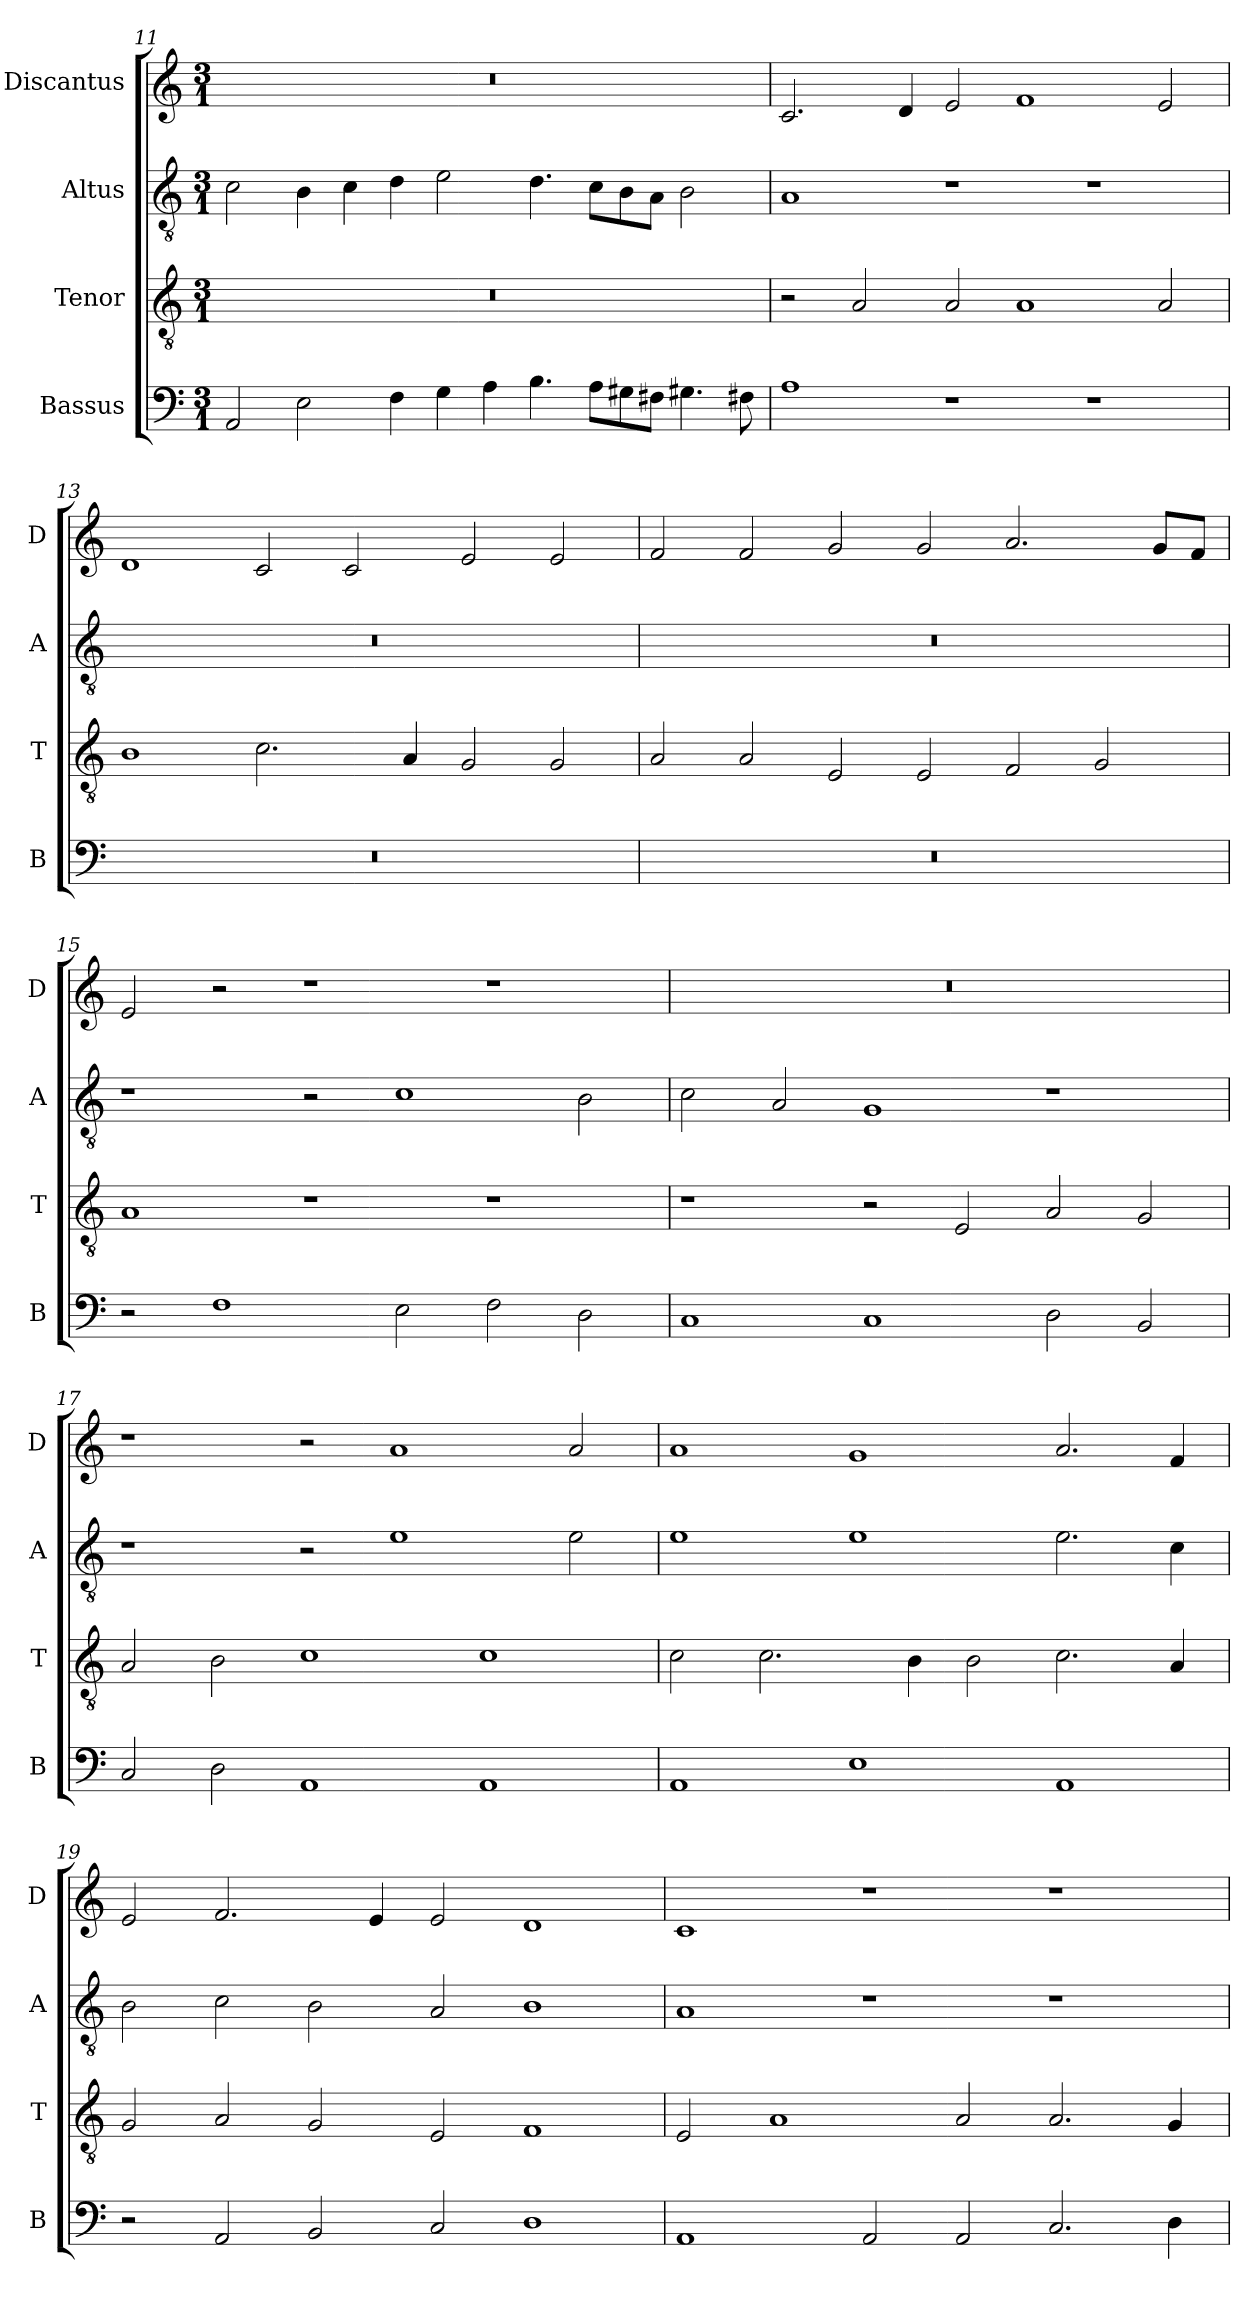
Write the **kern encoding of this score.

**kern	**kern	**kern	**kern
*part4	*part3	*part2	*part1
*staff4	*staff3	*staff2	*staff1
*I"Bassus	*I"Tenor	*I"Altus	*I"Discantus
*I'B	*I'T	*I'A	*I'D
*clefF4	*clefGv2	*clefGv2	*clefG2
*k[]	*k[]	*k[]	*k[]
*M3/1	*M3/1	*M3/1	*M3/1
=11	=11	=11	=11
2AA/	0.r	2c\	0.r
2E\	.	4B\	.
.	.	4c\	.
4F\	.	4d\	.
4G\	.	2e\	.
4A\	.	.	.
4.B\	.	4.d\	.
8A\L	.	8c\L	.
8G#X\	.	8B\	.
8F#X\J	.	8A\J	.
4.G#X\	.	2B\	.
8F#X\	.	.	.
=12	=12	=12	=12
1A	2r	1A	2.c/
.	2A/	.	.
.	.	.	4d/
1r	2A/	1r	2e/
.	1A	.	1f
1r	.	1r	.
.	2A/	.	2e/
=13	=13	=13	=13
0.r	1B	0.r	1d
.	2.c\	.	2c/
.	.	.	2c/
.	4A/	.	.
.	2G/	.	2e/
.	2G/	.	2e/
=14	=14	=14	=14
0.r	2A/	0.r	2f/
.	2A/	.	2f/
.	2E/	.	2g/
.	2E/	.	2g/
.	2F/	.	2.a/
.	2G/	.	.
.	.	.	8g/L
.	.	.	8f/J
=15	=15	=15	=15
2r	1A	1r	2e/
1F	.	.	2r
.	1r	2r	1r
2E\	.	1c	.
2F\	1r	.	1r
2D\	.	2B\	.
=16	=16	=16	=16
1C	1r	2c\	0.r
.	.	2A/	.
1C	2r	1G	.
.	2E/	.	.
2D\	2A/	1r	.
2BB/	2G/	.	.
=17	=17	=17	=17
2C/	2A/	1r	1r
2D\	2B\	.	.
1AA	1c	2r	2r
.	.	1e	1a
1AA	1c	.	.
.	.	2e\	2a/
=18	=18	=18	=18
1AA	2c\	1e	1a
.	2.c\	.	.
1E	.	1e	1g
.	4B\	.	.
.	2B\	.	.
1AA	2.c\	2.e\	2.a/
.	4A/	4c\	4f/
=19	=19	=19	=19
2r	2G/	2B\	2e/
2AA/	2A/	2c\	2.f/
2BB/	2G/	2B\	.
.	.	.	4e/
2C/	2E/	2A/	2e/
1D	1F	1B	1d
=20	=20	=20	=20
1AA	2E/	1A	1c
.	1A	.	.
2AA/	.	1r	1r
2AA/	2A/	.	.
2.C/	2.A/	1r	1r
4D\	4G/	.	.
=	=	=	=
*-	*-	*-	*-
